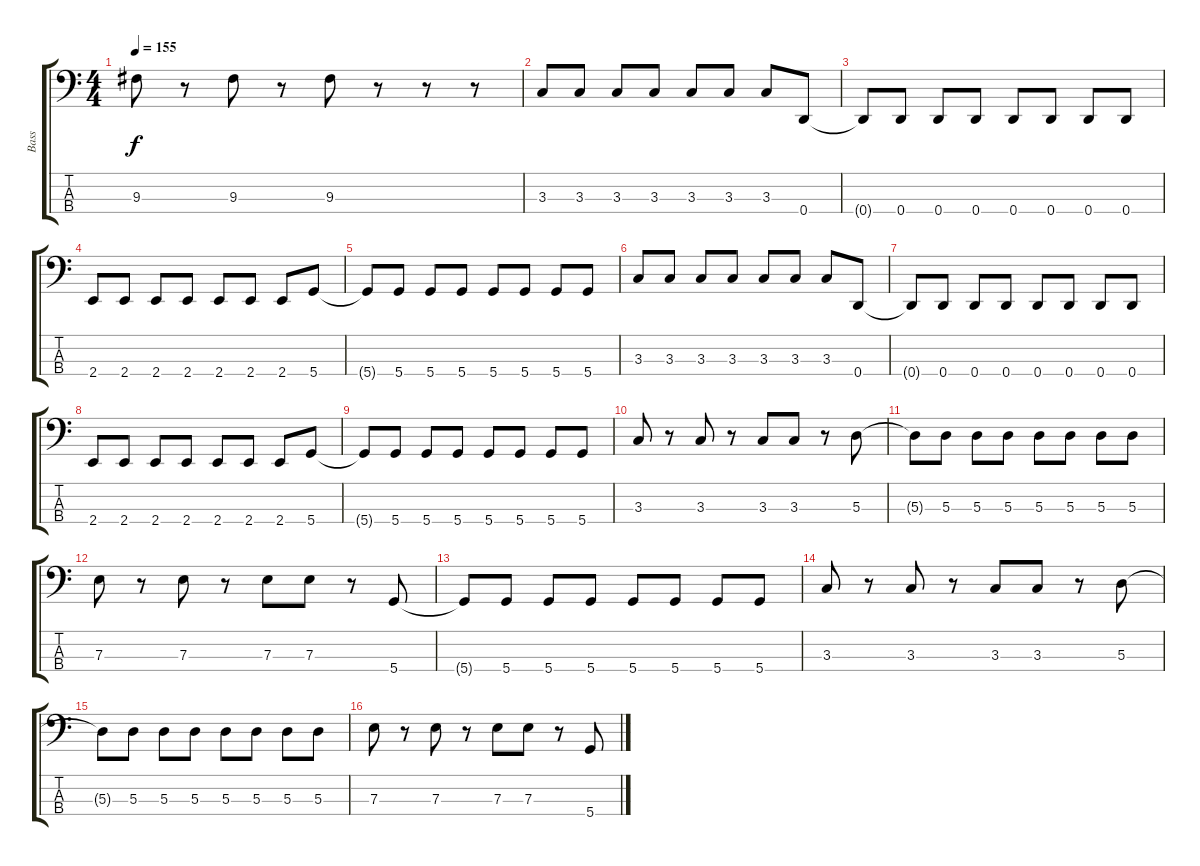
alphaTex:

\track ("Bass" "Bass") {instrument electricbassfinger}
\staff {score tabs}
\tuning (G2 D2 A1 D1) {hide}
\ts (4 4)
\tempo 155
\clef f4
\ks c
9.3.8{dy f} r.8 9.3.8 r.8 9.3.8 r.8 r.8 r.8 |
3.3.8 3.3.8 3.3.8 3.3.8 3.3.8 3.3.8 3.3.8 0.4.8 |
0.4{t}.8 0.4.8 0.4.8 0.4.8 0.4.8 0.4.8 0.4.8 0.4.8 |
2.4.8 2.4.8 2.4.8 2.4.8 2.4.8 2.4.8 2.4.8 5.4.8 |
5.4{t}.8 5.4.8 5.4.8 5.4.8 5.4.8 5.4.8 5.4.8 5.4.8 |
3.3.8 3.3.8 3.3.8 3.3.8 3.3.8 3.3.8 3.3.8 0.4.8 |
0.4{t}.8 0.4.8 0.4.8 0.4.8 0.4.8 0.4.8 0.4.8 0.4.8 |
2.4.8 2.4.8 2.4.8 2.4.8 2.4.8 2.4.8 2.4.8 5.4.8 |
5.4{t}.8 5.4.8 5.4.8 5.4.8 5.4.8 5.4.8 5.4.8 5.4.8 |
3.3.8 r.8 3.3.8 r.8 3.3.8 3.3.8 r.8 5.3.8 |
5.3{t}.8 5.3.8 5.3.8 5.3.8 5.3.8 5.3.8 5.3.8 5.3.8 |
7.3.8 r.8 7.3.8 r.8 7.3.8 7.3.8 r.8 5.4.8 |
5.4{t}.8 5.4.8 5.4.8 5.4.8 5.4.8 5.4.8 5.4.8 5.4.8 |
3.3.8 r.8 3.3.8 r.8 3.3.8 3.3.8 r.8 5.3.8 |
5.3{t}.8 5.3.8 5.3.8 5.3.8 5.3.8 5.3.8 5.3.8 5.3.8 |
7.3.8 r.8 7.3.8 r.8 7.3.8 7.3.8 r.8 5.4.8
